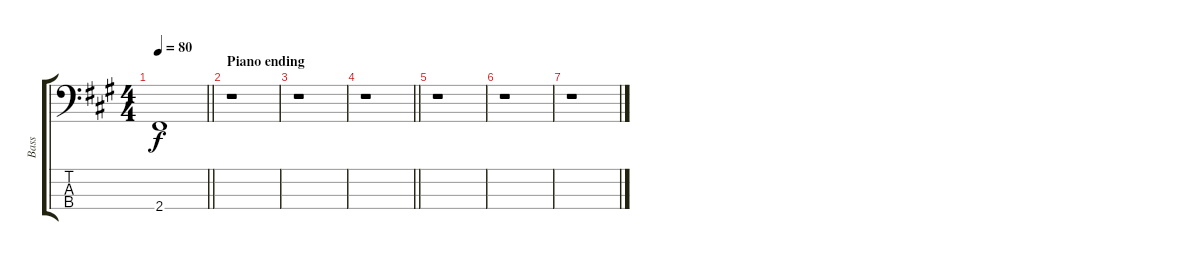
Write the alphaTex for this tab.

\track ("Bass" "Bass") {instrument electricbassfinger}
\staff {score tabs}
\tuning (G2 D2 A1 E1) {hide}
\ts (4 4)
\tempo 80
\clef f4
\barLineRight lightlight
\ks f#minor
2.4.1{dy f} |
\section ("" "Piano ending")
r.1 |
r.1 |
\barLineRight lightlight
r.1 |
r.1 |
r.1 |
r.1
